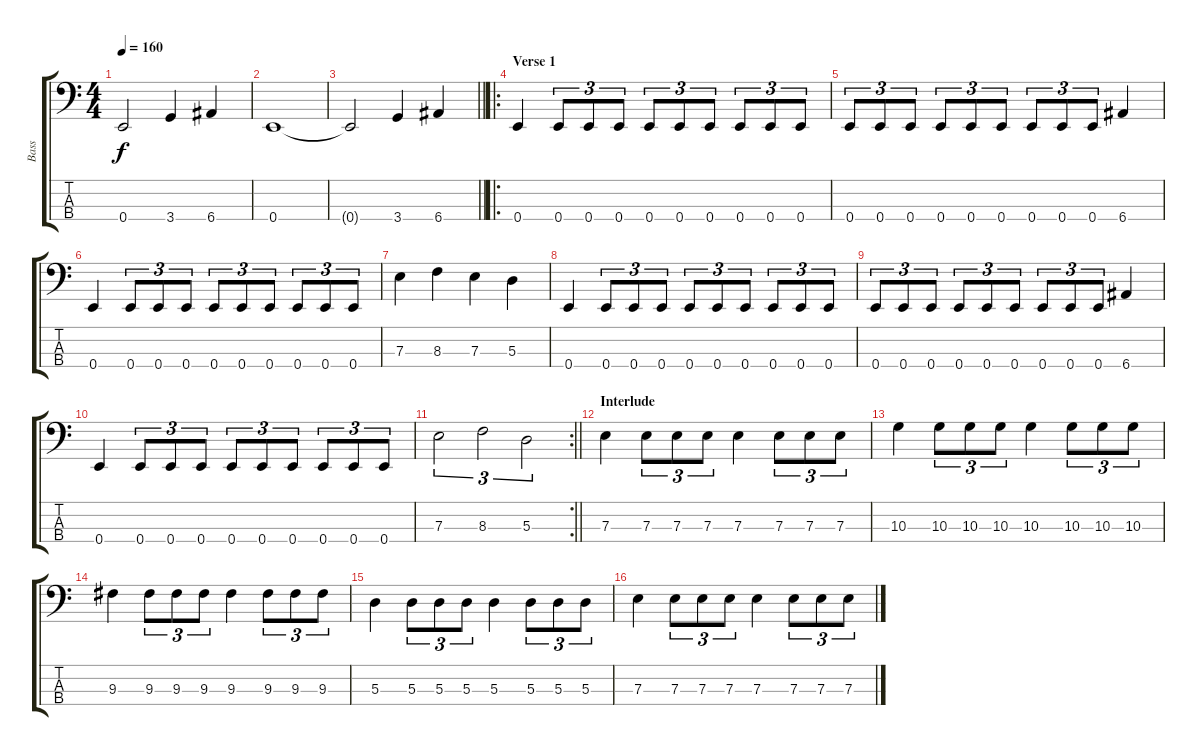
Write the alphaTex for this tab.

\track ("Bass" "Bass") {instrument electricbassfinger}
\staff {score tabs}
\tuning (G2 D2 A1 E1) {hide}
\ts (4 4)
\tempo 160
\clef f4
\ks c
0.4{t}.2{dy f} 3.4.4 6.4.4 |
0.4.1 |
\barLineRight lightlight
0.4{t}.2 3.4.4 6.4.4 |
\ro
\section ("" "Verse 1")
0.4.4 0.4.8{tu (3 2)} 0.4.8{tu (3 2)} 0.4.8{tu (3 2)} 0.4.8{tu (3 2)} 0.4.8{tu (3 2)} 0.4.8{tu (3 2)} 0.4.8{tu (3 2)} 0.4.8{tu (3 2)} 0.4.8{tu (3 2)} |
0.4.8{tu (3 2)} 0.4.8{tu (3 2)} 0.4.8{tu (3 2)} 0.4.8{tu (3 2)} 0.4.8{tu (3 2)} 0.4.8{tu (3 2)} 0.4.8{tu (3 2)} 0.4.8{tu (3 2)} 0.4.8{tu (3 2)} 6.4.4 |
0.4.4 0.4.8{tu (3 2)} 0.4.8{tu (3 2)} 0.4.8{tu (3 2)} 0.4.8{tu (3 2)} 0.4.8{tu (3 2)} 0.4.8{tu (3 2)} 0.4.8{tu (3 2)} 0.4.8{tu (3 2)} 0.4.8{tu (3 2)} |
7.3.4 8.3.4 7.3.4 5.3.4 |
0.4.4 0.4.8{tu (3 2)} 0.4.8{tu (3 2)} 0.4.8{tu (3 2)} 0.4.8{tu (3 2)} 0.4.8{tu (3 2)} 0.4.8{tu (3 2)} 0.4.8{tu (3 2)} 0.4.8{tu (3 2)} 0.4.8{tu (3 2)} |
0.4.8{tu (3 2)} 0.4.8{tu (3 2)} 0.4.8{tu (3 2)} 0.4.8{tu (3 2)} 0.4.8{tu (3 2)} 0.4.8{tu (3 2)} 0.4.8{tu (3 2)} 0.4.8{tu (3 2)} 0.4.8{tu (3 2)} 6.4.4 |
0.4.4 0.4.8{tu (3 2)} 0.4.8{tu (3 2)} 0.4.8{tu (3 2)} 0.4.8{tu (3 2)} 0.4.8{tu (3 2)} 0.4.8{tu (3 2)} 0.4.8{tu (3 2)} 0.4.8{tu (3 2)} 0.4.8{tu (3 2)} |
\rc 2
\barLineRight lightlight
7.3.2{tu (3 2)} 8.3.2{tu (3 2)} 5.3.2{tu (3 2)} |
\section ("" "Interlude")
7.3.4 7.3.8{tu (3 2)} 7.3.8{tu (3 2)} 7.3.8{tu (3 2)} 7.3.4 7.3.8{tu (3 2)} 7.3.8{tu (3 2)} 7.3.8{tu (3 2)} |
10.3.4 10.3.8{tu (3 2)} 10.3.8{tu (3 2)} 10.3.8{tu (3 2)} 10.3.4 10.3.8{tu (3 2)} 10.3.8{tu (3 2)} 10.3.8{tu (3 2)} |
9.3.4 9.3.8{tu (3 2)} 9.3.8{tu (3 2)} 9.3.8{tu (3 2)} 9.3.4 9.3.8{tu (3 2)} 9.3.8{tu (3 2)} 9.3.8{tu (3 2)} |
5.3.4 5.3.8{tu (3 2)} 5.3.8{tu (3 2)} 5.3.8{tu (3 2)} 5.3.4 5.3.8{tu (3 2)} 5.3.8{tu (3 2)} 5.3.8{tu (3 2)} |
7.3.4 7.3.8{tu (3 2)} 7.3.8{tu (3 2)} 7.3.8{tu (3 2)} 7.3.4 7.3.8{tu (3 2)} 7.3.8{tu (3 2)} 7.3.8{tu (3 2)}
